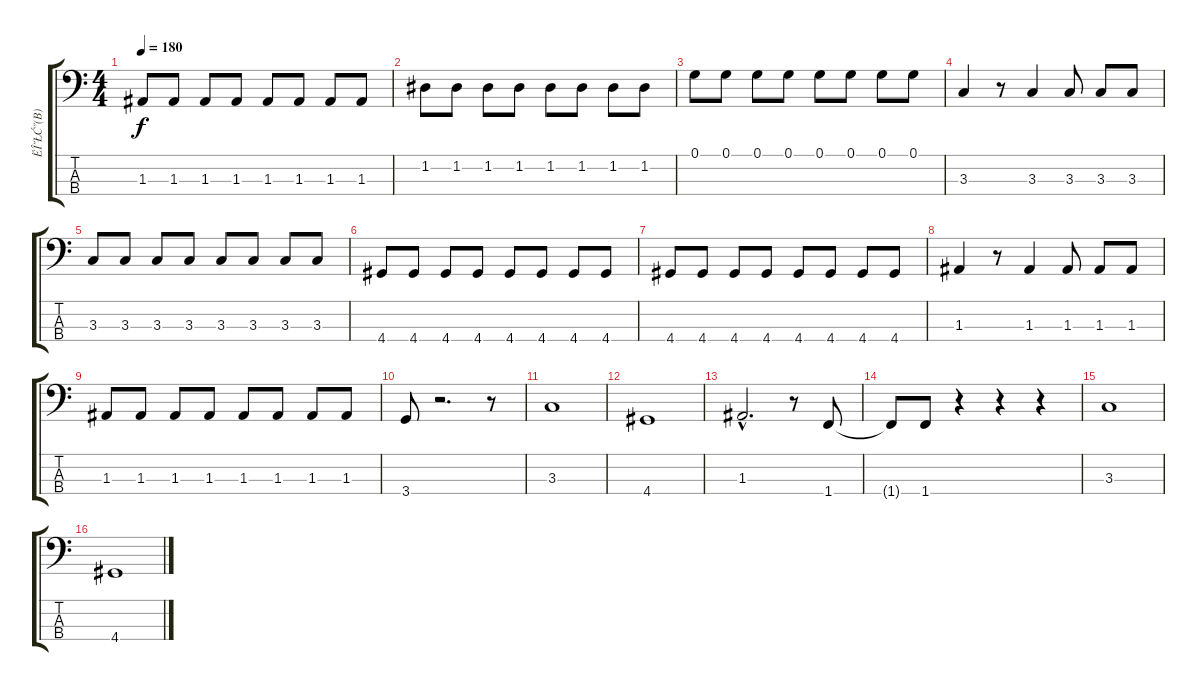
\track ("ËÎ˝ŁĆ˝(B)" "ËÎ˝ŁĆ˝(B)") {instrument electricbassfinger}
\staff {score tabs}
\tuning (G2 D2 A1 E1) {hide}
\ts (4 4)
\tempo 180
\clef f4
\ks c
1.3.8{dy f} 1.3.8 1.3.8 1.3.8 1.3.8 1.3.8 1.3.8 1.3.8 |
1.2.8 1.2.8 1.2.8 1.2.8 1.2.8 1.2.8 1.2.8 1.2.8 |
0.1.8 0.1.8 0.1.8 0.1.8 0.1.8 0.1.8 0.1.8 0.1.8 |
3.3.4 r.8 3.3.4 3.3.8 3.3.8 3.3.8 |
3.3.8 3.3.8 3.3.8 3.3.8 3.3.8 3.3.8 3.3.8 3.3.8 |
4.4.8 4.4.8 4.4.8 4.4.8 4.4.8 4.4.8 4.4.8 4.4.8 |
4.4.8 4.4.8 4.4.8 4.4.8 4.4.8 4.4.8 4.4.8 4.4.8 |
1.3.4 r.8 1.3.4 1.3.8 1.3.8 1.3.8 |
1.3.8 1.3.8 1.3.8 1.3.8 1.3.8 1.3.8 1.3.8 1.3.8 |
3.4.8 r.2{d} r.8 |
3.3.1 |
4.4.1 |
1.3{hac}.2{d} r.8 1.4.8 |
1.4{t}.8 1.4.8 r.4 r.4 r.4 |
3.3.1 |
4.4.1
